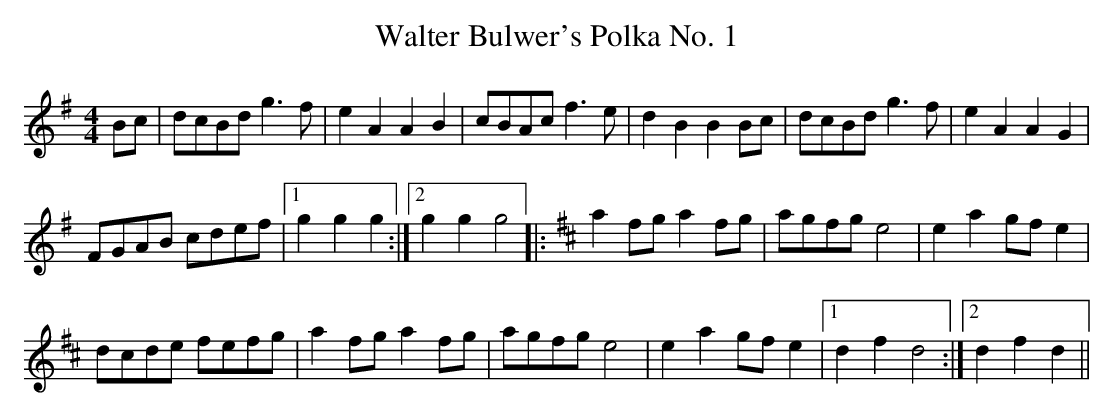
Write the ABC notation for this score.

X:1
T:Walter Bulwer's Polka No. 1
M:4/4
L:1/8
K:G
Bc | dcBd g3f | e2A2A2B2 | cBAc f3e | d2B2B2Bc | dcBd g3f | e2A2A2G2 |
FGAB cdef |1 g2g2g2 :|2 g2g2 g4 |:[K:D] a2fg a2fg | agfge4 | e2a2gfe2 |
dcde fefg | a2fg a2fg | agfge4 | e2a2 gfe2 |1 d2f2d4 :|2 d2f2d2 ||
